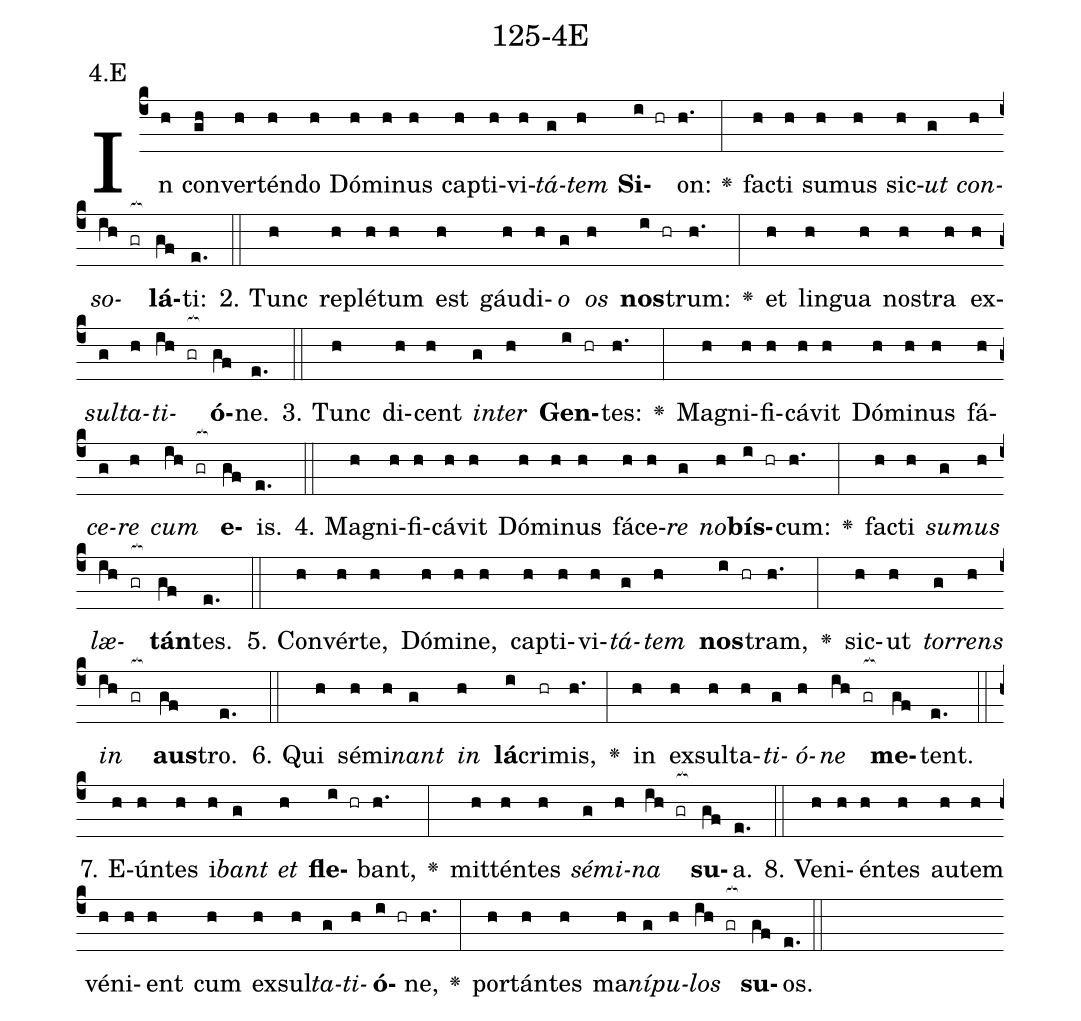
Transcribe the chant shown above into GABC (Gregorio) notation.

name: 125-4E;
annotation: 4.E;
%%
(c4)In(h) con(gh)ver(h)tén(h)do(h) Dó(h)mi(h)nus(h) cap(h)ti(h)vi(h)<i>tá</i>(g)<i>tem</i>(h) <b>Si</b>(i hr)on:(h.) <v>\greheightstar</v>(:) fac(h)ti(h) su(h)mus(h) sic(h)<i>ut</i>(g) <i>con</i>(h)<i>so</i>(ih gr[ocb:1{])<b>lá</b>(gf[ocb:0}])ti:(e.) (::)
2. Tunc(h) re(h)plé(h)tum(h) est(h) gáu(h)di(h)<i>o</i>(g) <i>os</i>(h) <b>nos</b>(i hr)trum:(h.) <v>\greheightstar</v>(:) et(h) lin(h)gua(h) nos(h)tra(h) ex(h)<i>sul</i>(g)<i>ta</i>(h)<i>ti</i>(ih gr[ocb:1{])<b>ó</b>(gf[ocb:0}])ne.(e.) (::)
3. Tunc(h) di(h)cent(h) <i>in</i>(g)<i>ter</i>(h) <b>Gen</b>(i hr)tes:(h.) <v>\greheightstar</v>(:) Ma(h)gni(h)fi(h)cá(h)vit(h) Dó(h)mi(h)nus(h) fá(h)<i>ce</i>(g)<i>re</i>(h) <i>cum</i>(ih gr[ocb:1{]) <b>e</b>(gf[ocb:0}])is.(e.) (::)
4. Ma(h)gni(h)fi(h)cá(h)vit(h) Dó(h)mi(h)nus(h) fá(h)ce(h)<i>re</i>(g) <i>no</i>(h)<b>bís</b>(i hr)cum:(h.) <v>\greheightstar</v>(:) fac(h)ti(h) <i>su</i>(g)<i>mus</i>(h) <i>læ</i>(ih gr[ocb:1{])<b>tán</b>(gf[ocb:0}])tes.(e.) (::)
5. Con(h)vér(h)te,(h) Dó(h)mi(h)ne,(h) cap(h)ti(h)vi(h)<i>tá</i>(g)<i>tem</i>(h) <b>nos</b>(i hr)tram,(h.) <v>\greheightstar</v>(:) sic(h)ut(h) <i>tor</i>(g)<i>rens</i>(h) <i>in</i>(ih gr[ocb:1{]) <b>aus</b>(gf[ocb:0}])tro.(e.) (::)
6. Qui(h) sé(h)mi(h)<i>nant</i>(g) <i>in</i>(h) <b>lá</b>(i)cri(hr)mis,(h.) <v>\greheightstar</v>(:) in(h) ex(h)sul(h)ta(h)<i>ti</i>(g)<i>ó</i>(h)<i>ne</i>(ih gr[ocb:1{]) <b>me</b>(gf[ocb:0}])tent.(e.) (::)
7. E(h)ún(h)tes(h) i(h)<i>bant</i>(g) <i>et</i>(h) <b>fle</b>(i hr)bant,(h.) <v>\greheightstar</v>(:) mit(h)tén(h)tes(h) <i>sé</i>(g)<i>mi</i>(h)<i>na</i>(ih gr[ocb:1{]) <b>su</b>(gf[ocb:0}])a.(e.) (::)
8. Ve(h)ni(h)én(h)tes(h) au(h)tem(h) vé(h)ni(h)ent(h) cum(h) ex(h)sul(h)<i>ta</i>(g)<i>ti</i>(h)<b>ó</b>(i hr)ne,(h.) <v>\greheightstar</v>(:) por(h)tán(h)tes(h) ma(h)<i>ní</i>(g)<i>pu</i>(h)<i>los</i>(ih gr[ocb:1{]) <b>su</b>(gf[ocb:0}])os.(e.) (::)
